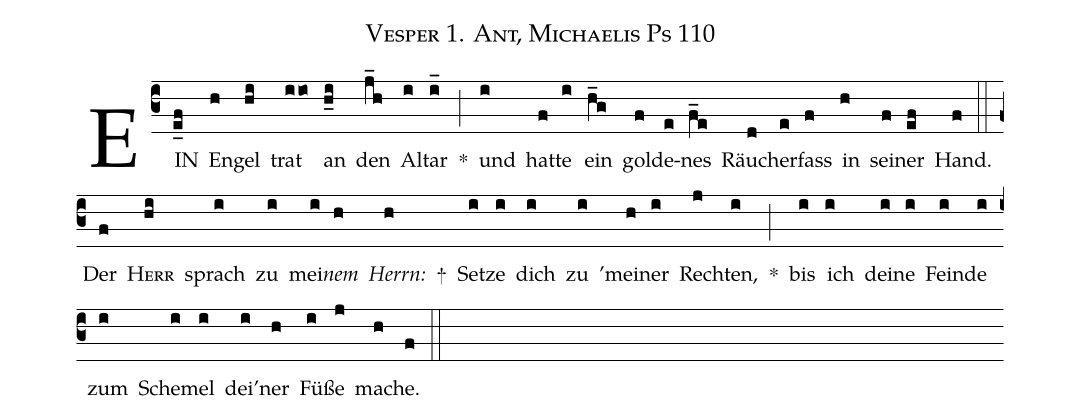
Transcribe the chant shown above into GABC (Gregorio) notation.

name: Vesper 1. Ant, Michaelis Ps 110;
%%
(c3) EIN(e_f) En(h)gel(hi) trat(iio) an(h_i) den(j_h) Al(i)tar(i_) *(;) und(i) hat(f)te(i) ein(h_g) gol(f)de(e)nes(f_e) Räu(d)cher(e)fass(f) in(h) sei(f)ner(ef) Hand.(f) (::) (Z)
Der(f) <sc>Herr</sc>(hi) sprach(i) zu(i) mei(i)<i>nem</i>(h) <i>Herrn:</i>(h) +() Set(i)ze(i) dich(i) zu(i) 'mei(h)ner(i) Rech(j)ten,(i) *(;) bis(i) ich(i) dei(i)ne(i) Fein(i)de(i) zum(i) Sche(i)mel(i) dei(i)'ner(h) Fü(i)<v>\ss</v>e(j) ma(h)che.(f) (::)
